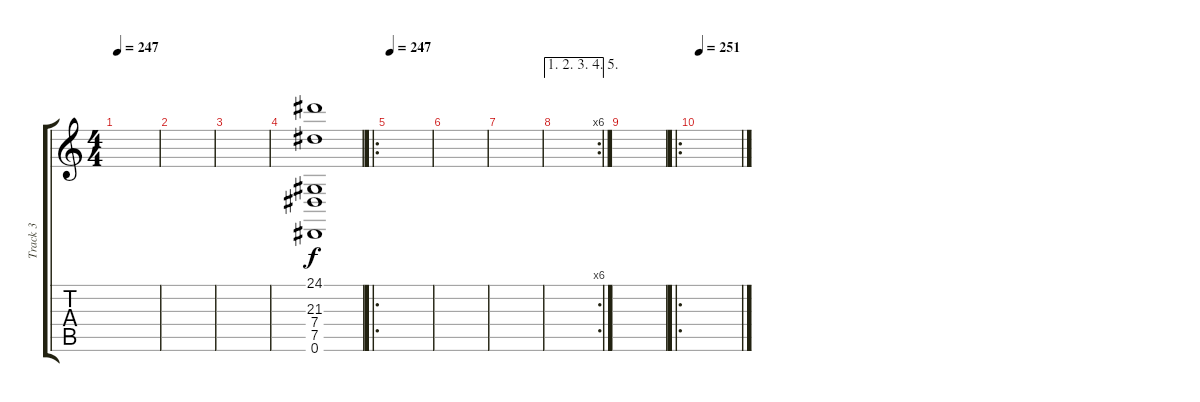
\track ("Track 3" "Track 3") {instrument reversecymbal}
\staff {score tabs}
\tuning (Eb4 Bb3 Gb3 Db3 Ab2 Eb2) {hide}
\ts (4 4)
\tempo 247
\clef g2
\ks c
|
|
|
(24.1 21.3 7.4 7.5 0.6).1 |
\ro
\tempo 247
|
|
|
\ae (1 2 3 4 5)
\rc 6
|
|
\ro
\tempo 251
